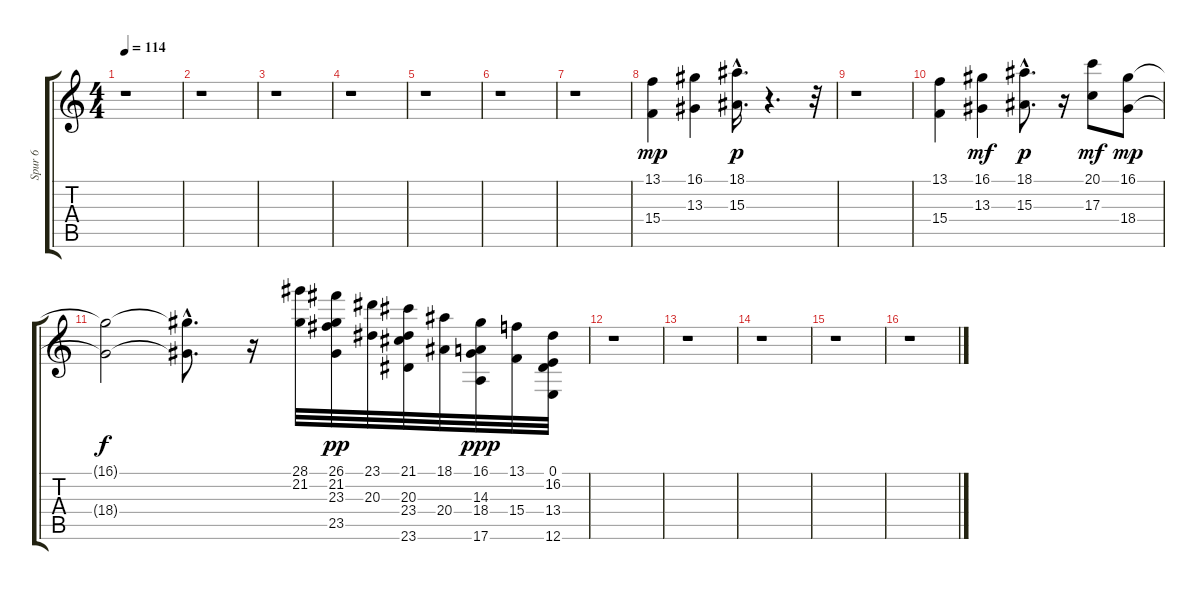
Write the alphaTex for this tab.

\track ("Spur 6" "Spur 6") {instrument stringensemble1}
\staff {score tabs}
\tuning (E4 B3 G3 D3 A2 E2) {hide}
\ts (4 4)
\tempo 114
\clef g2
\ks c
r.1{dy f} |
r.1 |
r.1 |
r.1 |
r.1 |
r.1 |
r.1 |
(13.1 15.4).4{dy mp} (16.1 13.3).4 (18.1 15.3{hac}).16{d dy p} r.4{d} r.32 |
r.1 |
(13.1 15.4).4 (16.1 13.3).4{dy mf} (18.1 15.3{hac}).8{d dy p} r.16 (20.1 17.3).8{dy mf} (16.1 18.4).8{dy mp} |
(16.1{t} 18.4{t}).2{dy f} (16.1{t} 18.4{hac t}).8{d} r.16 (28.1 21.2).32 (26.1 21.2 23.3 23.5).32{dy pp} (23.1 20.3).32 (21.1 20.3 23.4 23.6).32 (18.1 20.4).32 (16.1 14.3 18.4 17.6).32{dy ppp} (13.1 15.4).32 (0.1 16.2 13.4 12.6).32 |
r.1 |
r.1 |
r.1 |
r.1 |
r.1
